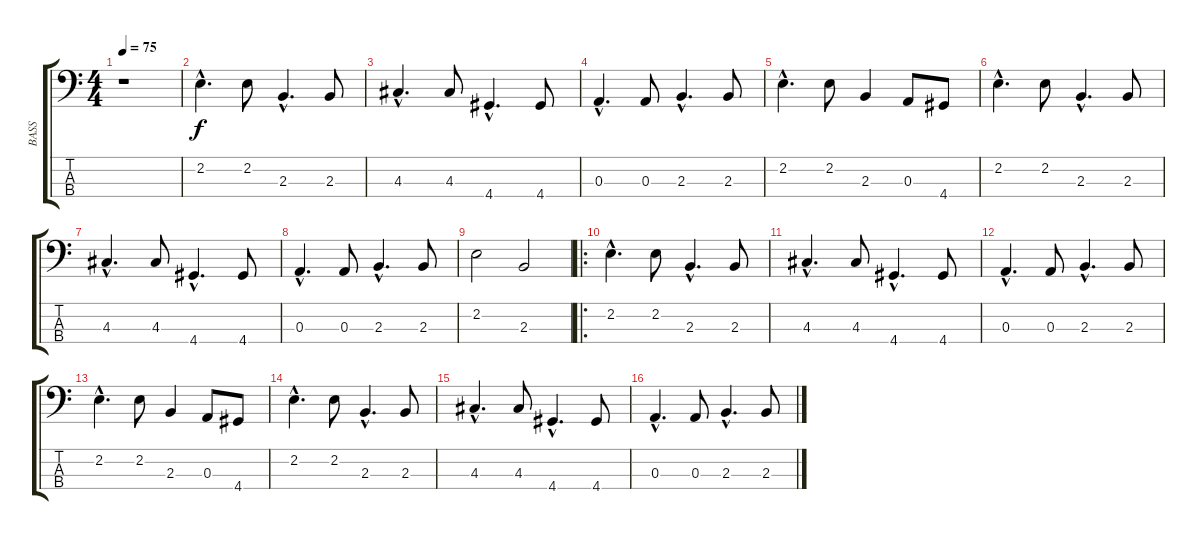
\track ("BASS " "BASS ") {instrument electricbassfinger}
\staff {score tabs}
\tuning (G2 D2 A1 E1) {hide}
\ts (4 4)
\tempo 75
\clef f4
\ks c
r.1{dy f instrument electricbassfinger} |
2.2{hac}.4{d} 2.2.8 2.3{hac}.4{d} 2.3.8 |
4.3{hac}.4{d} 4.3.8 4.4{hac}.4{d} 4.4.8 |
0.3{hac}.4{d} 0.3.8 2.3{hac}.4{d} 2.3.8 |
2.2{hac}.4{d} 2.2.8 2.3.4 0.3.8 4.4.8 |
2.2{hac}.4{d} 2.2.8 2.3{hac}.4{d} 2.3.8 |
4.3{hac}.4{d} 4.3.8 4.4{hac}.4{d} 4.4.8 |
0.3{hac}.4{d} 0.3.8 2.3{hac}.4{d} 2.3.8 |
2.2.2 2.3.2 |
\ro
2.2{hac}.4{d} 2.2.8 2.3{hac}.4{d} 2.3.8 |
4.3{hac}.4{d} 4.3.8 4.4{hac}.4{d} 4.4.8 |
0.3{hac}.4{d} 0.3.8 2.3{hac}.4{d} 2.3.8 |
2.2{hac}.4{d} 2.2.8 2.3.4 0.3.8 4.4.8 |
2.2{hac}.4{d} 2.2.8 2.3{hac}.4{d} 2.3.8 |
4.3{hac}.4{d} 4.3.8 4.4{hac}.4{d} 4.4.8 |
0.3{hac}.4{d} 0.3.8 2.3{hac}.4{d} 2.3.8
